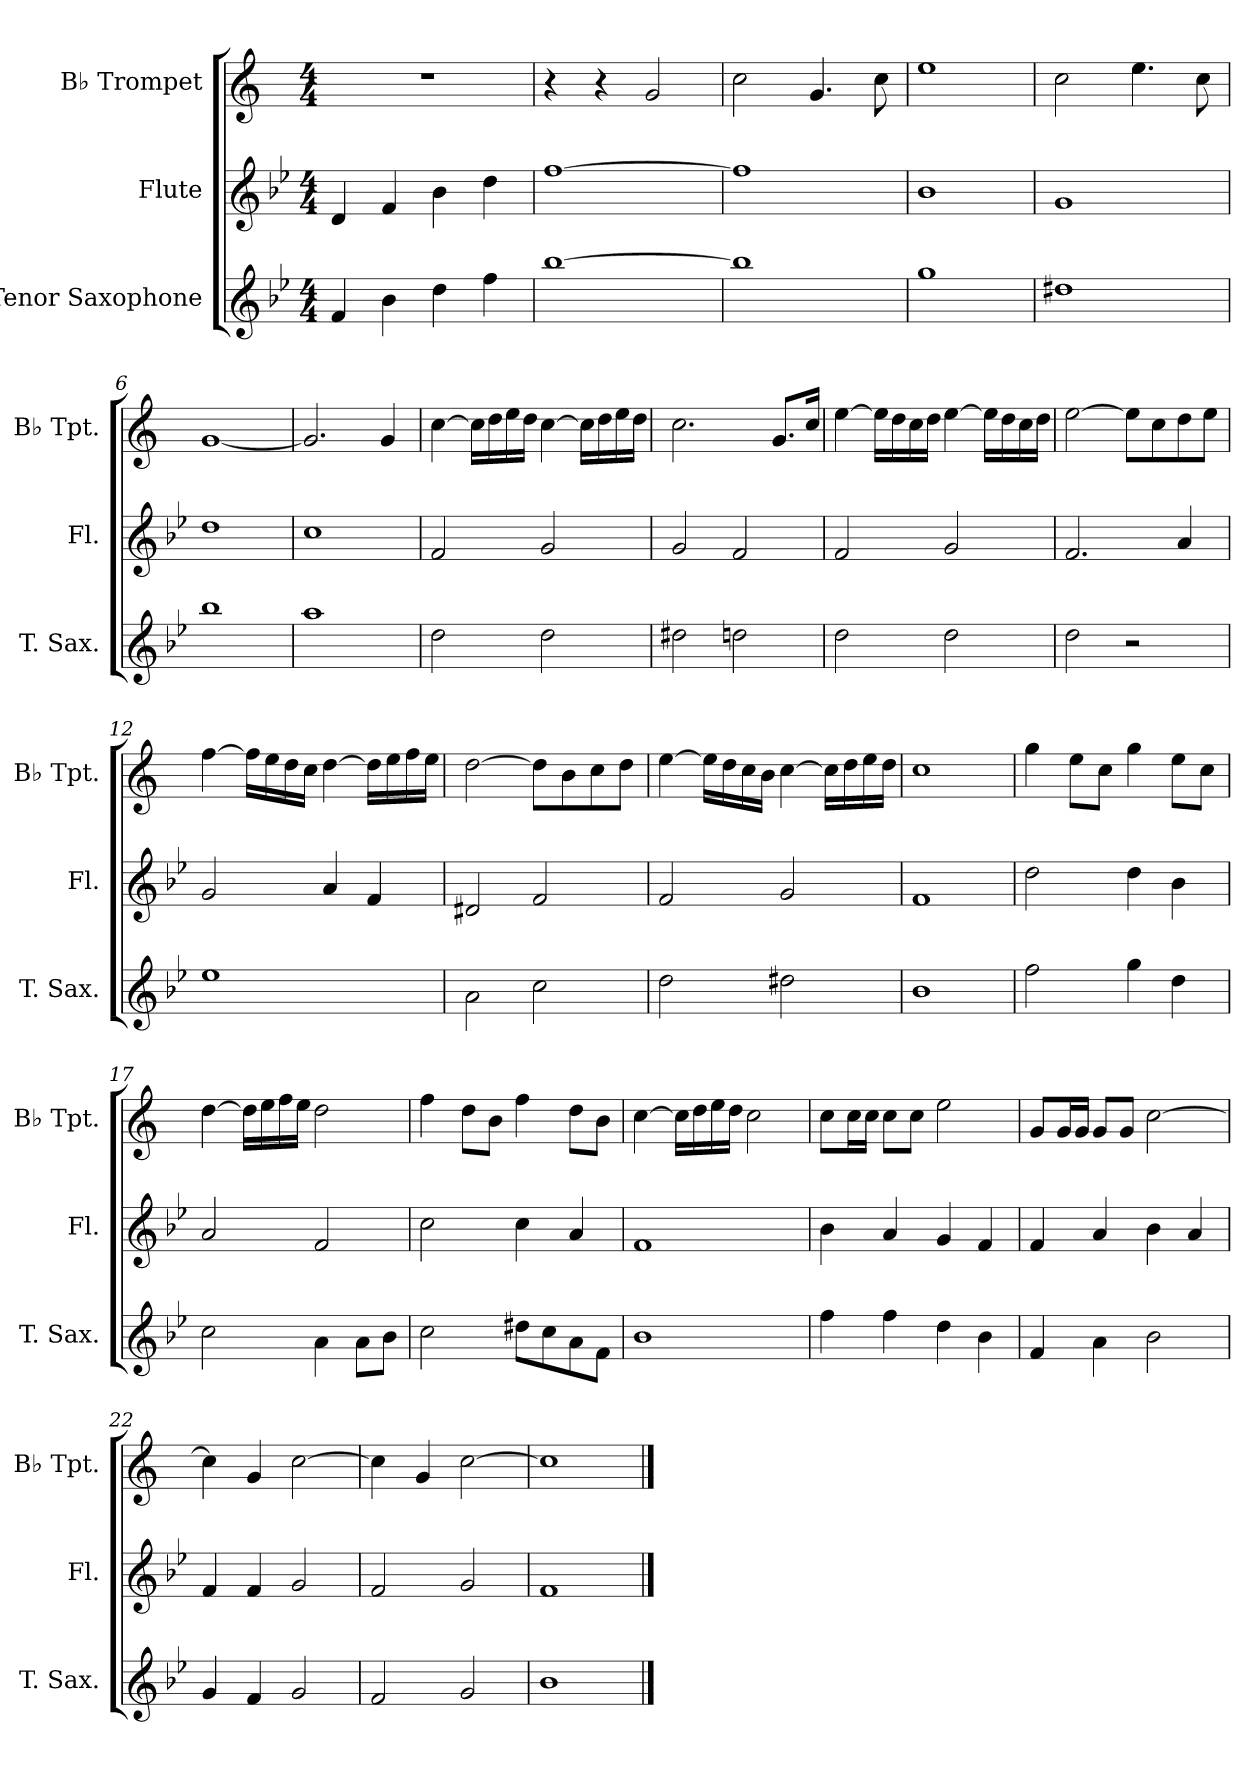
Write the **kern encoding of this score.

**kern	**kern	**kern
*part3	*part2	*part1
*staff3	*staff2	*staff1
*I"Tenor Saxophone	*I"Flute	*I"B♭ Trompet
*I'T. Sax.	*I'Fl.	*I'B♭ Tpt.
*clefG2	*clefG2	*clefG2
*ITrd8c14	*	*ITrd1c2
*k[b-e-]	*k[b-e-]	*k[b-e-]
*M4/4	*M4/4	*M4/4
*MM60	*MM60	*MM60
=1	=1	=1
4F/	4d/	1r
4B-\	4f/	.
4d\	4b-\	.
4f\	4dd\	.
=2	=2	=2
[1b-	[1ff	4r
.	.	4r
.	.	2f/
=3	=3	=3
1b-]	1ff]	2b-\
.	.	4.f/
.	.	8b-\
=4	=4	=4
1g	1b-	1dd
=5	=5	=5
1d#X	1g	2b-\
.	.	4.dd\
.	.	8b-\
=6	=6	=6
1b-	1dd	[1f
=7	=7	=7
1a	1cc	2.f/]
.	.	4f/
!!LO:LB:g=z
=8	=8	=8
2d\	2f/	[4b-\
.	.	16b-\LL]
.	.	16cc\
.	.	16dd\
.	.	16cc\JJ
2d\	2g/	[4b-\
.	.	16b-\LL]
.	.	16cc\
.	.	16dd\
.	.	16cc\JJ
=9	=9	=9
2d#X\	2g/	2.b-\
2dn\	2f/	.
.	.	8.f/L
.	.	16b-/Jk
=10	=10	=10
2d\	2f/	[4dd\
.	.	16dd\LL]
.	.	16cc\
.	.	16b-\
.	.	16cc\JJ
2d\	2g/	[4dd\
.	.	16dd\LL]
.	.	16cc\
.	.	16b-\
.	.	16cc\JJ
=11	=11	=11
2d\	2.f/	[2dd\
2r	.	8dd\L]
.	.	8b-\
.	4a/	8cc\
.	.	8dd\J
=12	=12	=12
1e-	2g/	[4ee-\
.	.	16ee-\LL]
.	.	16dd\
.	.	16cc\
.	.	16b-\JJ
.	4a/	[4cc\
.	4f/	16cc\LL]
.	.	16dd\
.	.	16ee-\
.	.	16dd\JJ
!!LO:LB:g=z
=13	=13	=13
2A\	2d#X/	[2cc\
2c\	2f/	8cc\L]
.	.	8a\
.	.	8b-\
.	.	8cc\J
=14	=14	=14
2d\	2f/	[4dd\
.	.	16dd\LL]
.	.	16cc\
.	.	16b-\
.	.	16a\JJ
2d#X\	2g/	[4b-\
.	.	16b-\LL]
.	.	16cc\
.	.	16dd\
.	.	16cc\JJ
=15	=15	=15
1B-	1f	1b-
=16	=16	=16
2f\	2dd\	4ff\
.	.	8dd\L
.	.	8b-\J
4g\	4dd\	4ff\
4d\	4b-\	8dd\L
.	.	8b-\J
=17	=17	=17
2c\	2a/	[4cc\
.	.	16cc\LL]
.	.	16dd\
.	.	16ee-\
.	.	16dd\JJ
4A\	2f/	2cc\
8A\L	.	.
8B-\J	.	.
!!LO:LB:g=z
=18	=18	=18
2c\	2cc\	4ee-\
.	.	8cc\L
.	.	8a\J
8d#X\L	4cc\	4ee-\
8c\	.	.
8A\	4a/	8cc\L
8F\J	.	8a\J
=19	=19	=19
1B-	1f	[4b-\
.	.	16b-\LL]
.	.	16cc\
.	.	16dd\
.	.	16cc\JJ
.	.	2b-\
=20	=20	=20
4f\	4b-\	8b-\L
.	.	16b-\L
.	.	16b-\JJ
4f\	4a/	8b-\L
.	.	8b-\J
4d\	4g/	2dd\
4B-\	4f/	.
=21	=21	=21
4F/	4f/	8f/L
.	.	16f/L
.	.	16f/JJ
4A\	4a/	8f/L
.	.	8f/J
2B-\	4b-\	[2b-\
.	4a/	.
=22	=22	=22
4G/	4f/	4b-\]
4F/	4f/	4f/
2G/	2g/	[2b-\
=23	=23	=23
2F/	2f/	4b-\]
.	.	4f/
2G/	2g/	[2b-\
=24	=24	=24
1B-	1f	1b-]
==	==	==
*-	*-	*-
